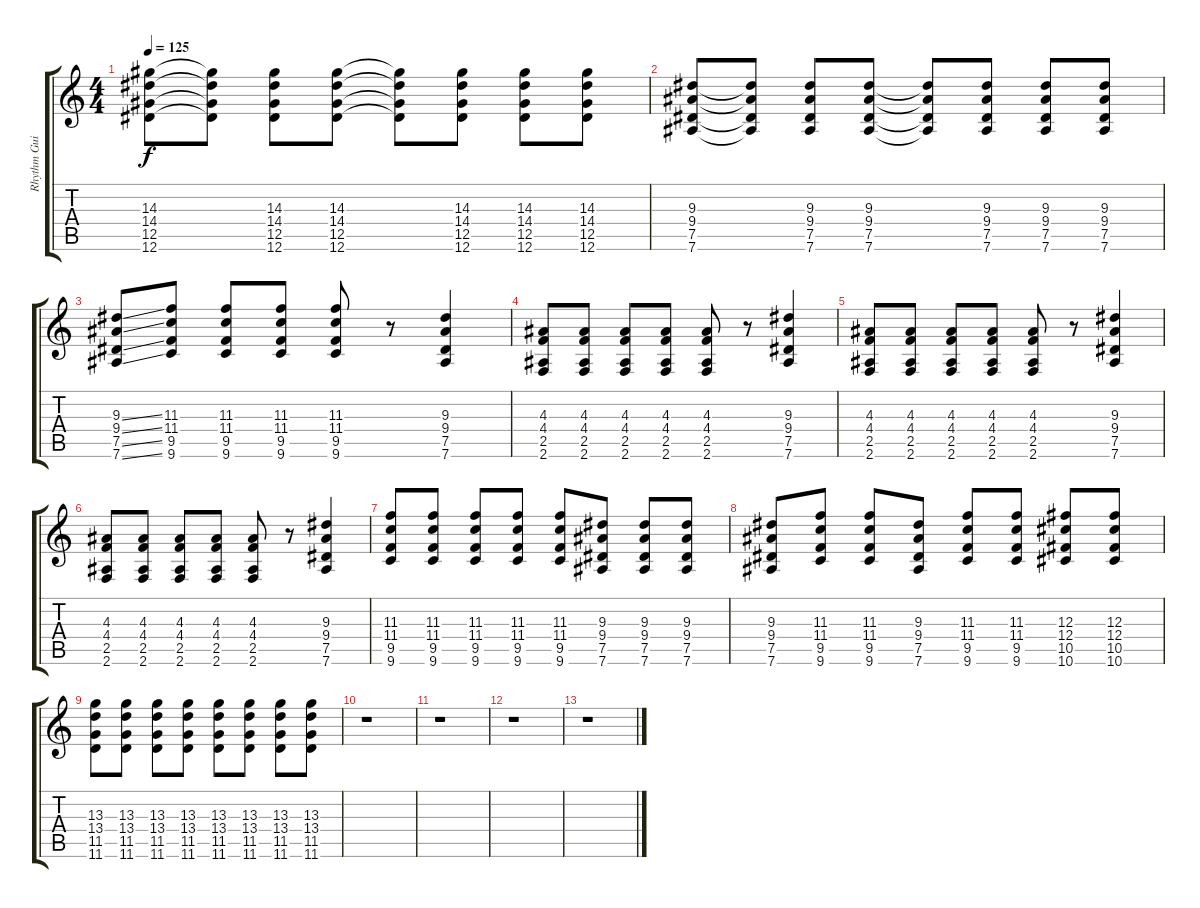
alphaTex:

\track ("Rhythm Guitar" "Rhythm Gui") {instrument overdrivenguitar}
\staff {score tabs}
\tuning (Eb4 Bb3 Gb3 Db3 Ab2 Eb2) {hide}
\ts (4 4)
\tempo 125
\clef g2
\ks c
(14.3 14.4 12.5 12.6).8{dy f} (14.3{t} 14.4{t} 12.5{t} 12.6{t}).8 (14.3 14.4 12.5 12.6).8 (14.3 14.4 12.5 12.6).8 (14.3{t} 14.4{t} 12.5{t} 12.6{t}).8 (14.3 14.4 12.5 12.6).8 (14.3 14.4 12.5 12.6).8 (14.3 14.4 12.5 12.6).8 |
(9.3 9.4 7.5 7.6).8 (9.3{t} 9.4{t} 7.5{t} 7.6{t}).8 (9.3 9.4 7.5 7.6).8 (9.3 9.4 7.5 7.6).8 (9.3{t} 9.4{t} 7.5{t} 7.6{t}).8 (9.3 9.4 7.5 7.6).8 (9.3 9.4 7.5 7.6).8 (9.3 9.4 7.5 7.6).8 |
(9.3{ss} 9.4{ss} 7.5{ss} 7.6{ss}).8 (11.3 11.4 9.5 9.6).8 (11.3 11.4 9.5 9.6).8 (11.3 11.4 9.5 9.6).8 (11.3 11.4 9.5 9.6).8 r.8 (9.3 9.4 7.5 7.6).4 |
(4.3 4.4 2.5 2.6).8 (4.3 4.4 2.5 2.6).8 (4.3 4.4 2.5 2.6).8 (4.3 4.4 2.5 2.6).8 (4.3 4.4 2.5 2.6).8 r.8 (9.3 9.4 7.5 7.6).4 |
(4.3 4.4 2.5 2.6).8 (4.3 4.4 2.5 2.6).8 (4.3 4.4 2.5 2.6).8 (4.3 4.4 2.5 2.6).8 (4.3 4.4 2.5 2.6).8 r.8 (9.3 9.4 7.5 7.6).4 |
(4.3 4.4 2.5 2.6).8 (4.3 4.4 2.5 2.6).8 (4.3 4.4 2.5 2.6).8 (4.3 4.4 2.5 2.6).8 (4.3 4.4 2.5 2.6).8 r.8 (9.3 9.4 7.5 7.6).4 |
(11.3 11.4 9.5 9.6).8 (11.3 11.4 9.5 9.6).8 (11.3 11.4 9.5 9.6).8 (11.3 11.4 9.5 9.6).8 (11.3 11.4 9.5 9.6).8 (9.3 9.4 7.5 7.6).8 (9.3 9.4 7.5 7.6).8 (9.3 9.4 7.5 7.6).8 |
(9.3 9.4 7.5 7.6).8 (11.3 11.4 9.5 9.6).8 (11.3 11.4 9.5 9.6).8 (9.3 9.4 7.5 7.6).8 (11.3 11.4 9.5 9.6).8 (11.3 11.4 9.5 9.6).8 (12.3 12.4 10.5 10.6).8 (12.3 12.4 10.5 10.6).8 |
(13.3 13.4 11.5 11.6).8 (13.3 13.4 11.5 11.6).8 (13.3 13.4 11.5 11.6).8 (13.3 13.4 11.5 11.6).8 (13.3 13.4 11.5 11.6).8 (13.3 13.4 11.5 11.6).8 (13.3 13.4 11.5 11.6).8 (13.3 13.4 11.5 11.6).8 |
r.1 |
r.1 |
r.1 |
r.1
